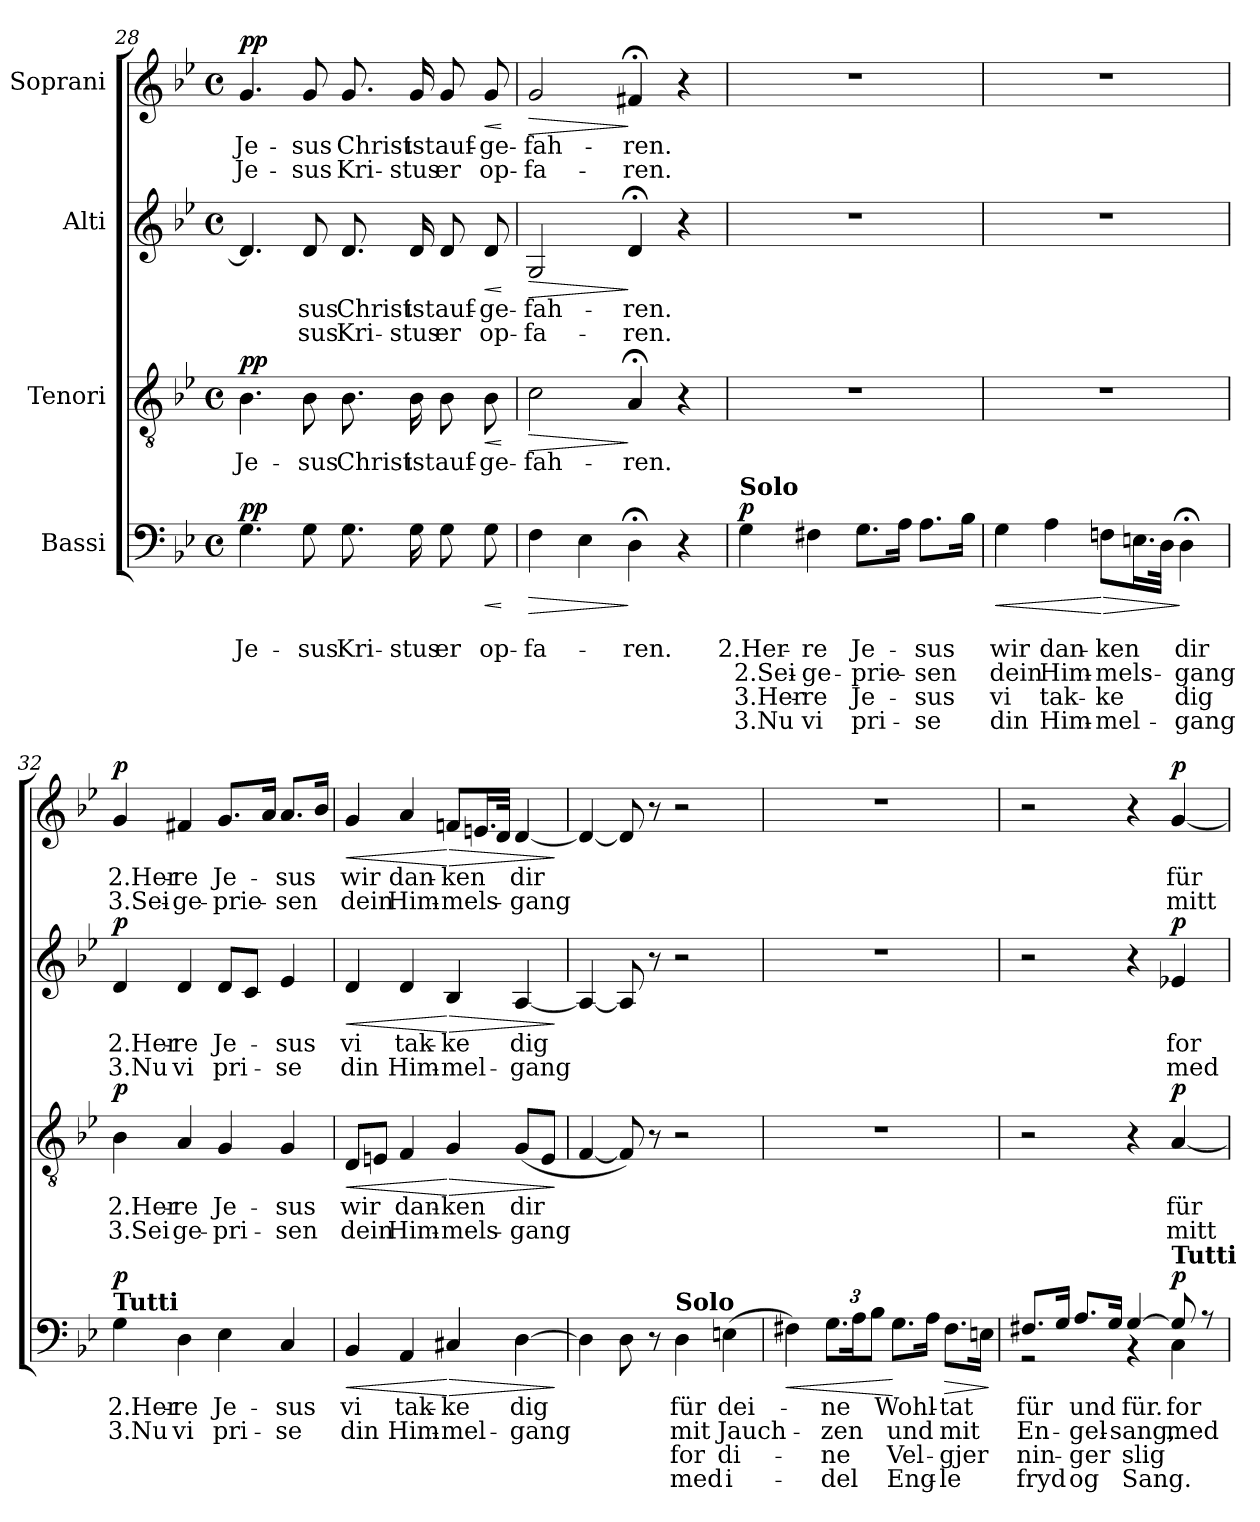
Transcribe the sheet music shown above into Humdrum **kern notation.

**kern	**text	**text	**text	**text	**text	**dynam	**kern	**text	**text	**dynam	**kern	**text	**text	**dynam	**kern	**text	**text	**dynam
*part4	*part4	*part4	*part4	*part4	*part4	*part4	*part3	*part3	*part3	*part3	*part2	*part2	*part2	*part2	*part1	*part1	*part1	*part1
*staff4	*staff4	*staff4	*staff4	*staff4	*staff4	*staff4	*staff3	*staff3	*staff3	*staff3	*staff2	*staff2	*staff2	*staff2	*staff1	*staff1	*staff1	*staff1
*I"Bassi	*	*	*	*	*	*	*I"Tenori	*	*	*	*I"Alti	*	*	*	*I"Soprani	*	*	*
*clefF4	*	*	*	*	*	*	*clefGv2	*	*	*	*clefG2	*	*	*	*clefG2	*	*	*
*k[b-e-]	*	*	*	*	*	*	*k[b-e-]	*	*	*	*k[b-e-]	*	*	*	*k[b-e-]	*	*	*
*M4/4	*	*	*	*	*	*	*M4/4	*	*	*	*M4/4	*	*	*	*M4/4	*	*	*
*met(c)	*	*	*	*	*	*	*met(c)	*	*	*	*met(c)	*	*	*	*met(c)	*	*	*
=28	=28	=28	=28	=28	=28	=28	=28	=28	=28	=28	=28	=28	=28	=28	=28	=28	=28	=28
!	!	!LO:LY:b	!	!	!	!LO:DY:a	!	!LO:LY:b	!	!LO:DY:a	!	!	!	!	!	!LO:LY:b	!LO:LY:b	!LO:DY:a
4.G\	.	Je-	.	.	.	pp	4.B-\	Je-	.	pp	4.d/]	.	.	.	4.g/	Je-	Je-	pp
!	!	!LO:LY:b	!	!	!	!	!	!LO:LY:b	!	!	!	!LO:LY:b	!LO:LY:b	!	!	!LO:LY:b	!LO:LY:b	!
8G\	.	-sus	.	.	.	.	8B-\	-sus	.	.	8d/	-sus	-sus	.	8g/	-sus	-sus	.
!	!	!LO:LY:b	!	!	!	!	!	!LO:LY:b	!	!	!	!LO:LY:b	!LO:LY:b	!	!	!LO:LY:b	!LO:LY:b	!
8.G\	.	Kri-	.	.	.	.	8.B-\	Christ	.	.	8.d/	Christ	Kri-	.	8.g/	Christ	Kri-	.
!	!	!LO:LY:b	!	!	!	!	!	!LO:LY:b	!	!	!	!LO:LY:b	!LO:LY:b	!	!	!LO:LY:b	!LO:LY:b	!
16G\	.	-stus	.	.	.	.	16B-\	ist	.	.	16d/	ist	-stus	.	16g/	ist	-stus	.
!	!	!LO:LY:b	!	!	!	!	!	!LO:LY:b	!	!	!	!LO:LY:b	!LO:LY:b	!	!	!LO:LY:b	!LO:LY:b	!
8G\	.	er	.	.	.	.	8B-\	auf-	.	.	8d/	auf-	er	.	8g/	auf-	er	.
!	!	!LO:LY:b	!	!	!	!LO:HP:b	!	!LO:LY:b	!	!LO:HP:b	!	!LO:LY:b	!LO:LY:b	!LO:HP:b	!	!LO:LY:b	!LO:LY:b	!LO:HP:b
8G\	.	op-	.	.	.	<	8B-\	-ge-	.	<	8d/	-ge-	op-	<	8g/	-ge-	op-	<
.	.	.	.	.	.	[	.	.	.	[	.	.	.	[	.	.	.	[
=29	=29	=29	=29	=29	=29	=29	=29	=29	=29	=29	=29	=29	=29	=29	=29	=29	=29	=29
!	!	!LO:LY:b	!	!	!	!LO:HP:b	!	!LO:LY:b	!	!LO:HP:b	!	!LO:LY:b	!LO:LY:b	!LO:HP:b	!	!LO:LY:b	!LO:LY:b	!LO:HP:b
4F\	.	-fa-	.	.	.	>	2c\	-fah-	.	>	2G/	-fah-	-fa-	>	2g/	-fah-	-fa-	>
4E-\	.	.	.	.	.	.	.	.	.	.	.	.	.	.	.	.	.	.
!	!	!LO:LY:b	!	!	!	!	!	!LO:LY:b	!	!	!	!LO:LY:b	!LO:LY:b	!	!	!LO:LY:b	!LO:LY:b	!
4D;<\	.	-ren.	.	.	.	]	4A;</	-ren.	.	]	4d;</	-ren.	-ren.	]	4f#X;</	-ren.	-ren.	]
4r	.	.	.	.	.	.	4r	.	.	.	4r	.	.	.	4r	.	.	.
!!LO:LB:g=z
=30	=30	=30	=30	=30	=30	=30	=30	=30	=30	=30	=30	=30	=30	=30	=30	=30	=30	=30
!LO:TX:a:B:t=Solo	!	!	!	!	!	!	!	!	!	!	!	!	!	!	!	!	!	!
!	!	!LO:LY:b	!LO:LY:b	!LO:LY:b	!LO:LY:b	!LO:DY:a	!	!	!	!	!	!	!	!	!	!	!	!
4G\	.	2.Her-	2.Sei-	3.Her-	3.Nu	p	1r	.	.	.	1r	.	.	.	1r	.	.	.
!	!	!LO:LY:b	!LO:LY:b	!LO:LY:b	!LO:LY:b	!	!	!	!	!	!	!	!	!	!	!	!	!
4F#X\	.	-re	-ge-	-re	vi	.	.	.	.	.	.	.	.	.	.	.	.	.
!	!	!LO:LY:b	!LO:LY:b	!LO:LY:b	!LO:LY:b	!	!	!	!	!	!	!	!	!	!	!	!	!
8.G\L	.	Je-	-prie-	Je-	pri-	.	.	.	.	.	.	.	.	.	.	.	.	.
16A\Jk	.	.	.	.	.	.	.	.	.	.	.	.	.	.	.	.	.	.
!	!	!LO:LY:b	!LO:LY:b	!LO:LY:b	!LO:LY:b	!	!	!	!	!	!	!	!	!	!	!	!	!
8.A\L	.	-sus	-sen	-sus	-se	.	.	.	.	.	.	.	.	.	.	.	.	.
16B-\Jk	.	.	.	.	.	.	.	.	.	.	.	.	.	.	.	.	.	.
=31	=31	=31	=31	=31	=31	=31	=31	=31	=31	=31	=31	=31	=31	=31	=31	=31	=31	=31
!	!	!LO:LY:b	!LO:LY:b	!LO:LY:b	!LO:LY:b	!LO:HP:b	!	!	!	!	!	!	!	!	!	!	!	!
4G\	.	wir	dein	vi	din	<	1r	.	.	.	1r	.	.	.	1r	.	.	.
!	!	!LO:LY:b	!LO:LY:b	!LO:LY:b	!LO:LY:b	!	!	!	!	!	!	!	!	!	!	!	!	!
4A\	.	dan-	Him-	tak-	Him-	.	.	.	.	.	.	.	.	.	.	.	.	.
!	!	!LO:LY:b	!LO:LY:b	!LO:LY:b	!LO:LY:b	!LO:HP:n=1:b	!	!	!	!	!	!	!	!	!	!	!	!
8Fn\L	.	-ken	-mels-	-ke	-mel-	[ >	.	.	.	.	.	.	.	.	.	.	.	.
16.En\L	.	.	.	.	.	.	.	.	.	.	.	.	.	.	.	.	.	.
32D\JJk	.	.	.	.	.	.	.	.	.	.	.	.	.	.	.	.	.	.
!	!	!LO:LY:b	!LO:LY:b	!LO:LY:b	!LO:LY:b	!	!	!	!	!	!	!	!	!	!	!	!	!
4D;<\	.	dir	-gang	dig	-gang	]	.	.	.	.	.	.	.	.	.	.	.	.
=32	=32	=32	=32	=32	=32	=32	=32	=32	=32	=32	=32	=32	=32	=32	=32	=32	=32	=32
!LO:TX:a:B:t=Tutti	!	!	!	!	!	!	!	!	!	!	!	!	!	!	!	!	!	!
!	!LO:LY:b	!LO:LY:b	!	!	!	!LO:DY:a	!	!LO:LY:b	!LO:LY:b	!LO:DY:a	!	!LO:LY:b	!LO:LY:b	!LO:DY:a	!	!LO:LY:b	!LO:LY:b	!LO:DY:a
4G\	2.Her-	3.Nu	.	.	.	p	4B-\	2.Her-	3.Sei	p	4d/	2.Her-	3.Nu	p	4g/	2.Her-	3.Sei-	p
!	!LO:LY:b	!LO:LY:b	!	!	!	!	!	!LO:LY:b	!LO:LY:b	!	!	!LO:LY:b	!LO:LY:b	!	!	!LO:LY:b	!LO:LY:b	!
4D\	-re	vi	.	.	.	.	4A/	-re	ge-	.	4d/	-re	vi	.	4f#X/	-re	-ge-	.
!	!LO:LY:b	!LO:LY:b	!	!	!	!	!	!LO:LY:b	!LO:LY:b	!	!	!LO:LY:b	!LO:LY:b	!	!	!LO:LY:b	!LO:LY:b	!
4E-\	Je-	pri-	.	.	.	.	4G/	Je-	-pri-	.	8d/L	Je-	pri-	.	8.g/L	Je-	-prie-	.
.	.	.	.	.	.	.	.	.	.	.	8c/J	.	.	.	.	.	.	.
.	.	.	.	.	.	.	.	.	.	.	.	.	.	.	16a/Jk	.	.	.
!	!LO:LY:b	!LO:LY:b	!	!	!	!	!	!LO:LY:b	!LO:LY:b	!	!	!LO:LY:b	!LO:LY:b	!	!	!LO:LY:b	!LO:LY:b	!
4C/	-sus	-se	.	.	.	.	4G/	-sus	-sen	.	4e-/	-sus	-se	.	8.a/L	-sus	-sen	.
.	.	.	.	.	.	.	.	.	.	.	.	.	.	.	16b-/Jk	.	.	.
=33	=33	=33	=33	=33	=33	=33	=33	=33	=33	=33	=33	=33	=33	=33	=33	=33	=33	=33
!	!LO:LY:b	!LO:LY:b	!	!	!	!LO:HP:b	!	!LO:LY:b	!LO:LY:b	!LO:HP:b	!	!LO:LY:b	!LO:LY:b	!LO:HP:b	!	!LO:LY:b	!LO:LY:b	!LO:HP:b
4BB-/	vi	din	.	.	.	<	8D/L	wir	dein	<	4d/	vi	din	<	4g/	wir	dein	<
.	.	.	.	.	.	.	8En/J	.	.	.	.	.	.	.	.	.	.	.
!	!LO:LY:b	!LO:LY:b	!	!	!	!	!	!LO:LY:b	!LO:LY:b	!	!	!LO:LY:b	!LO:LY:b	!	!	!LO:LY:b	!LO:LY:b	!
4AA/	tak-	Him-	.	.	.	.	4F/	dan-	Him-	.	4d/	tak-	Him-	.	4a/	dan-	Him-	.
!	!LO:LY:b	!LO:LY:b	!	!	!	!LO:HP:n=1:b	!	!LO:LY:b	!LO:LY:b	!LO:HP:n=1:b	!	!LO:LY:b	!LO:LY:b	!LO:HP:n=1:b	!	!LO:LY:b	!LO:LY:b	!LO:HP:n=1:b
4C#X/	-ke	-mel-	.	.	.	[ >	4G/	-ken	-mels-	[ >	4B-/	-ke	-mel-	[ >	8fn/L	-ken	-mels-	[ >
.	.	.	.	.	.	.	.	.	.	.	.	.	.	.	16.en/L	.	.	.
.	.	.	.	.	.	.	.	.	.	.	.	.	.	.	32d/JJk	.	.	.
!	!LO:LY:b	!LO:LY:b	!	!	!	!	!	!LO:LY:b	!LO:LY:b	!	!	!LO:LY:b	!LO:LY:b	!	!	!LO:LY:b	!LO:LY:b	!
[4D\	dig	-gang	.	.	.	.	(<8G/L	dir	-gang	.	[4A/	dig	-gang	.	[4d/	dir	-gang	.
.	.	.	.	.	.	.	8E/J	.	.	.	.	.	.	.	.	.	.	.
.	.	.	.	.	.	]	.	.	.	]	.	.	.	]	.	.	.	]
=34	=34	=34	=34	=34	=34	=34	=34	=34	=34	=34	=34	=34	=34	=34	=34	=34	=34	=34
4D\]	.	.	.	.	.	.	[4F/	.	.	.	4A/_	.	.	.	4d/_	.	.	.
8D\	.	.	.	.	.	.	8F/])	.	.	.	8A/]	.	.	.	8d/]	.	.	.
8r	.	.	.	.	.	.	8r	.	.	.	8r	.	.	.	8r	.	.	.
!LO:TX:a:B:t=Solo	!	!	!	!	!	!	!	!	!	!	!	!	!	!	!	!	!	!
!	!LO:LY:b	!LO:LY:b	!LO:LY:b	!LO:LY:b	!	!	!	!	!	!	!	!	!	!	!	!	!	!
4D\	für	mit	for	med	.	.	2r	.	.	.	2r	.	.	.	2r	.	.	.
!	!LO:LY:b	!LO:LY:b	!LO:LY:b	!LO:LY:b	!	!	!	!	!	!	!	!	!	!	!	!	!	!
(>4En\	dei-	Jauch-	di-	i-	.	.	.	.	.	.	.	.	.	.	.	.	.	.
!!LO:PB:g=z
=35	=35	=35	=35	=35	=35	=35	=35	=35	=35	=35	=35	=35	=35	=35	=35	=35	=35	=35
!	!	!	!	!	!	!LO:HP:b	!	!	!	!	!	!	!	!	!	!	!	!
4F#X\)	.	.	.	.	.	<	1r	.	.	.	1r	.	.	.	1r	.	.	.
*Xbrackettup	*	*	*	*	*	*	*	*	*	*	*	*	*	*	*	*	*	*
!	!LO:LY:b	!LO:LY:b	!LO:LY:b	!LO:LY:b	!	!	!	!	!	!	!	!	!	!	!	!	!	!
12.G\L	-ne	-zen	-ne	-del	.	.	.	.	.	.	.	.	.	.	.	.	.	.
24A\K	.	.	.	.	.	.	.	.	.	.	.	.	.	.	.	.	.	.
12B-\J	.	.	.	.	.	.	.	.	.	.	.	.	.	.	.	.	.	.
!	!LO:LY:b	!LO:LY:b	!LO:LY:b	!LO:LY:b	!	!	!	!	!	!	!	!	!	!	!	!	!	!
8.G\L	Wohl-	und	Vel-	Eng-	.	[	.	.	.	.	.	.	.	.	.	.	.	.
16A\Jk	.	.	.	.	.	.	.	.	.	.	.	.	.	.	.	.	.	.
!	!LO:LY:b	!LO:LY:b	!LO:LY:b	!LO:LY:b	!	!LO:HP:b	!	!	!	!	!	!	!	!	!	!	!	!
8.F#\L	-tat	mit	-gjer	-le	.	>	.	.	.	.	.	.	.	.	.	.	.	.
16En\Jk	.	.	.	.	.	.	.	.	.	.	.	.	.	.	.	.	.	.
.	.	.	.	.	.	]	.	.	.	.	.	.	.	.	.	.	.	.
=36	=36	=36	=36	=36	=36	=36	=36	=36	=36	=36	=36	=36	=36	=36	=36	=36	=36	=36
!	!LO:LY:b	!LO:LY:b	!LO:LY:b	!LO:LY:b	!	!	!	!	!	!	!	!	!	!	!	!	!	!
*^	*	*	*	*	*	*	*	*	*	*	*	*	*	*	*	*	*	*
8.F#X/L	2r	für	En-	nin-	fryd	.	.	2r	.	.	.	2r	.	.	.	2r	.	.	.
16G/Jk	.	.	.	.	.	.	.	.	.	.	.	.	.	.	.	.	.	.	.
!	!	!LO:LY:b	!LO:LY:b	!LO:LY:b	!LO:LY:b	!	!	!	!	!	!	!	!	!	!	!	!	!	!
8.A/L	.	und	-gel-	-ger	og	.	.	.	.	.	.	.	.	.	.	.	.	.	.
16G/Jk	.	.	.	.	.	.	.	.	.	.	.	.	.	.	.	.	.	.	.
!	!	!LO:LY:b	!LO:LY:b	!LO:LY:b	!LO:LY:b	!	!	!	!	!	!	!	!	!	!	!	!	!	!
[4G/	4r	für.	-sang,	slig	Sang.	.	.	4r	.	.	.	4r	.	.	.	4r	.	.	.
!LO:TX:a:B:t=Tutti	!	!	!	!	!	!	!	!	!	!	!	!	!	!	!	!	!	!	!
!	!	!LO:LY:b	!LO:LY:b	!	!	!	!LO:DY:a	!	!LO:LY:b	!LO:LY:b	!LO:DY:a	!	!LO:LY:b	!LO:LY:b	!LO:DY:a	!	!LO:LY:b	!LO:LY:b	!LO:DY:a
8G/]	4C\	for	med	.	.	.	p	[4A/	für	mitt	p	4e-X/	for	med	p	[4g/	für	mitt	p
8r	.	.	.	.	.	.	.	.	.	.	.	.	.	.	.	.	.	.	.
*v	*v	*	*	*	*	*	*	*	*	*	*	*	*	*	*	*	*	*	*
=	=	=	=	=	=	=	=	=	=	=	=	=	=	=	=	=	=	=
*-	*-	*-	*-	*-	*-	*-	*-	*-	*-	*-	*-	*-	*-	*-	*-	*-	*-	*-
